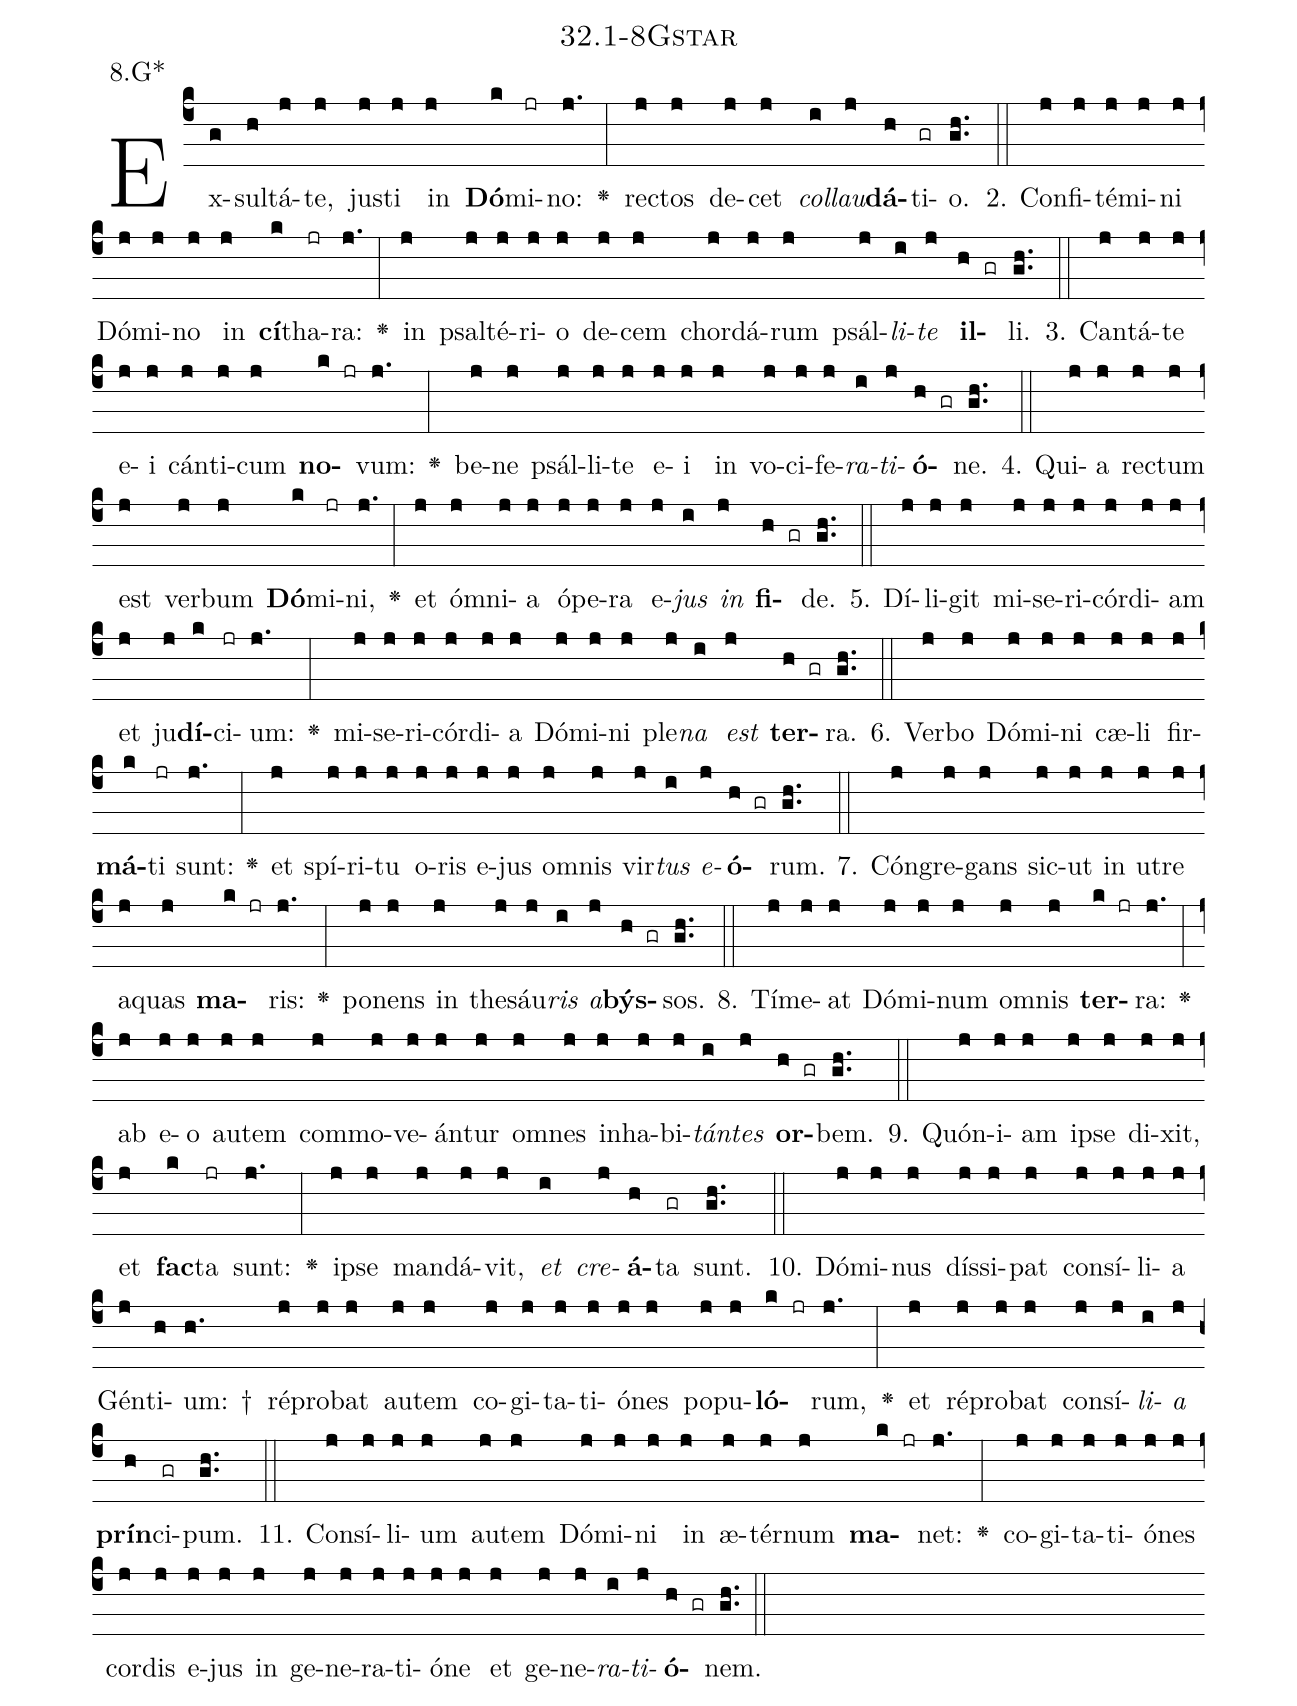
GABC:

name: 32.1-8Gstar;
annotation: 8.G*;
%%
(c4)Ex(g)sul(h)tá(j)te,(j) jus(j)ti(j) in(j) <b>Dó</b>(k)mi(jr)no:(j.) <v>\greheightstar</v>(:) rec(j)tos(j) de(j)cet(j) <i>col</i>(i)<i>lau</i>(j)<b>dá</b>(h)ti(gr)o.(gh..) (::)
2. Con(j)fi(j)té(j)mi(j)ni(j) Dó(j)mi(j)no(j) in(j) <b>cí</b>(k)tha(jr)ra:(j.) <v>\greheightstar</v>(:) in(j) psal(j)té(j)ri(j)o(j) de(j)cem(j) chor(j)dá(j)rum(j) psál(j)<i>li</i>(i)<i>te</i>(j) <b>il</b>(h gr)li.(gh..) (::)
3. Can(j)tá(j)te(j) e(j)i(j) cán(j)ti(j)cum(j) <b>no</b>(k jr)vum:(j.) <v>\greheightstar</v>(:) be(j)ne(j) psál(j)li(j)te(j) e(j)i(j) in(j) vo(j)ci(j)fe(j)<i>ra</i>(i)<i>ti</i>(j)<b>ó</b>(h gr)ne.(gh..) (::)
4. Qui(j)a(j) rec(j)tum(j) est(j) ver(j)bum(j) <b>Dó</b>(k)mi(jr)ni,(j.) <v>\greheightstar</v>(:) et(j) óm(j)ni(j)a(j) ó(j)pe(j)ra(j) e(j)<i>jus</i>(i) <i>in</i>(j) <b>fi</b>(h gr)de.(gh..) (::)
5. Dí(j)li(j)git(j) mi(j)se(j)ri(j)cór(j)di(j)am(j) et(j) ju(j)<b>dí</b>(k)ci(jr)um:(j.) <v>\greheightstar</v>(:) mi(j)se(j)ri(j)cór(j)di(j)a(j) Dó(j)mi(j)ni(j) ple(j)<i>na</i>(i) <i>est</i>(j) <b>ter</b>(h gr)ra.(gh..) (::)
6. Ver(j)bo(j) Dó(j)mi(j)ni(j) cæ(j)li(j) fir(j)<b>má</b>(k)ti(jr) sunt:(j.) <v>\greheightstar</v>(:) et(j) spí(j)ri(j)tu(j) o(j)ris(j) e(j)jus(j) om(j)nis(j) vir(j)<i>tus</i>(i) <i>e</i>(j)<b>ó</b>(h gr)rum.(gh..) (::)
7. Cón(j)gre(j)gans(j) sic(j)ut(j) in(j) u(j)tre(j) a(j)quas(j) <b>ma</b>(k jr)ris:(j.) <v>\greheightstar</v>(:) po(j)nens(j) in(j) the(j)sáu(j)<i>ris</i>(i) <i>a</i>(j)<b>býs</b>(h gr)sos.(gh..) (::)
8. Tí(j)me(j)at(j) Dó(j)mi(j)num(j) om(j)nis(j) <b>ter</b>(k jr)ra:(j.) <v>\greheightstar</v>(:) ab(j) e(j)o(j) au(j)tem(j) com(j)mo(j)ve(j)án(j)tur(j) om(j)nes(j) in(j)ha(j)bi(j)<i>tán</i>(i)<i>tes</i>(j) <b>or</b>(h gr)bem.(gh..) (::)
9. Quón(j)i(j)am(j) ip(j)se(j) di(j)xit,(j) et(j) <b>fac</b>(k)ta(jr) sunt:(j.) <v>\greheightstar</v>(:) ip(j)se(j) man(j)dá(j)vit,(j) <i>et</i>(i) <i>cre</i>(j)<b>á</b>(h)ta(gr) sunt.(gh..) (::)
10. Dó(j)mi(j)nus(j) dís(j)si(j)pat(j) con(j)sí(j)li(j)a(j) Gén(j)ti(h)um: †(h.) ré(j)pro(j)bat(j) au(j)tem(j) co(j)gi(j)ta(j)ti(j)ó(j)nes(j) po(j)pu(j)<b>ló</b>(k jr)rum,(j.) <v>\greheightstar</v>(:) et(j) ré(j)pro(j)bat(j) con(j)sí(j)<i>li</i>(i)<i>a</i>(j) <b>prín</b>(h)ci(gr)pum.(gh..) (::)
11. Con(j)sí(j)li(j)um(j) au(j)tem(j) Dó(j)mi(j)ni(j) in(j) æ(j)tér(j)num(j) <b>ma</b>(k jr)net:(j.) <v>\greheightstar</v>(:) co(j)gi(j)ta(j)ti(j)ó(j)nes(j) cor(j)dis(j) e(j)jus(j) in(j) ge(j)ne(j)ra(j)ti(j)ó(j)ne(j) et(j) ge(j)ne(j)<i>ra</i>(i)<i>ti</i>(j)<b>ó</b>(h gr)nem.(gh..) (::)
